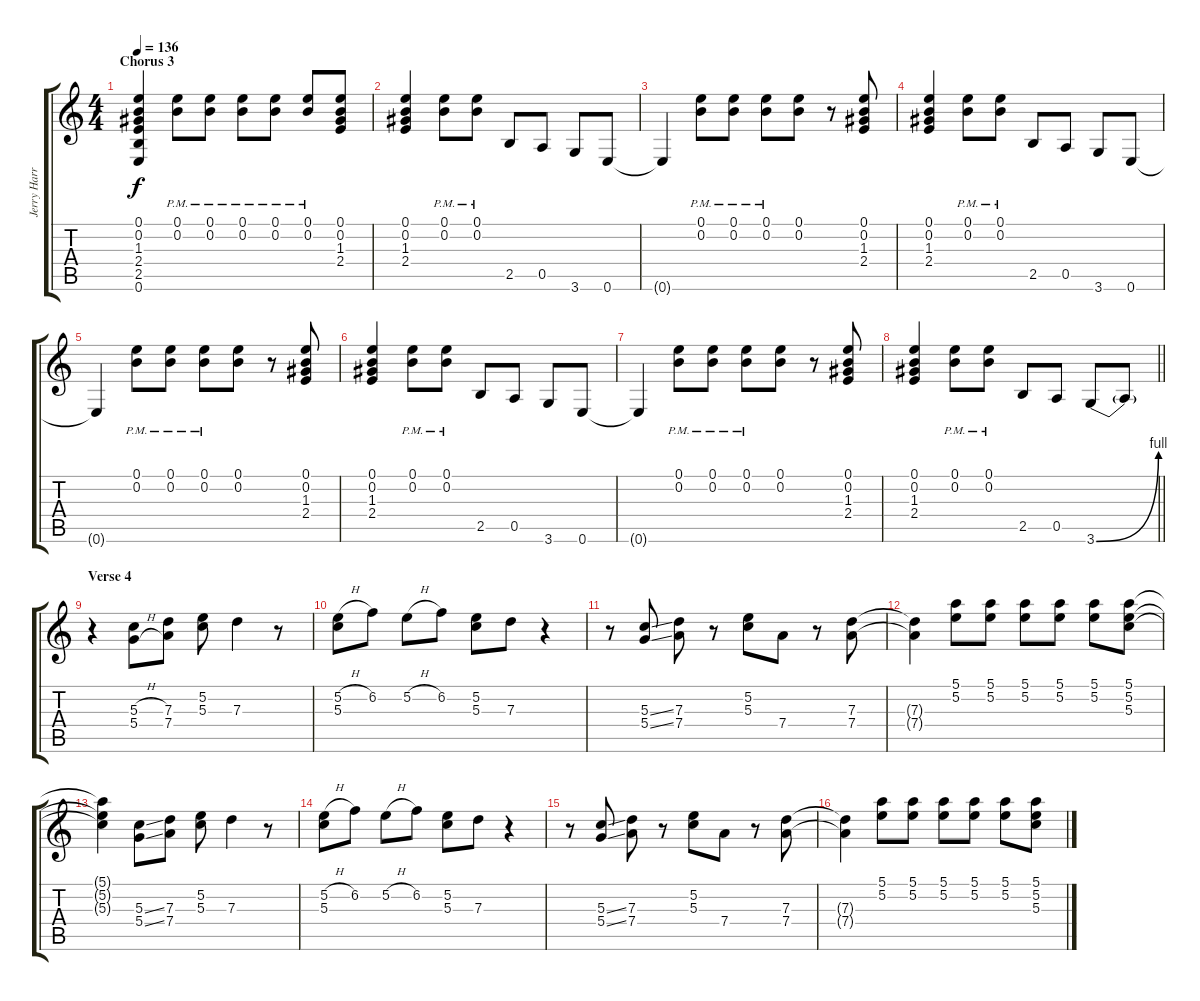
\track ("Jerry Harrison" "Jerry Harr") {instrument distortionguitar}
\staff {score tabs}
\tuning (E4 B3 G3 D3 A2 E2) {hide}
\ts (4 4)
\section ("" "Chorus 3")
\tempo 136
\clef g2
\ks c
(0.1 0.2 1.3 2.4 2.5 0.6).4{dy f} (0.1{pm} 0.2{pm}).8 (0.1{pm} 0.2{pm}).8 (0.1{pm} 0.2{pm}).8 (0.1{pm} 0.2{pm}).8 (0.1{pm} 0.2{pm}).8 (0.1 0.2 1.3 2.4).8 |
(0.1 0.2 1.3 2.4).4 (0.1{pm} 0.2{pm}).8 (0.1{pm} 0.2{pm}).8 2.5.8 0.5.8 3.6.8 0.6.8 |
0.6{t}.4 (0.1{pm} 0.2{pm}).8 (0.1{pm} 0.2{pm}).8 (0.1{pm} 0.2{pm}).8 (0.1 0.2).8 r.8 (0.1 0.2 1.3 2.4).8 |
(0.1 0.2 1.3 2.4).4 (0.1{pm} 0.2{pm}).8 (0.1{pm} 0.2{pm}).8 2.5.8 0.5.8 3.6.8 0.6.8 |
0.6{t}.4 (0.1{pm} 0.2{pm}).8 (0.1{pm} 0.2{pm}).8 (0.1{pm} 0.2{pm}).8 (0.1 0.2).8 r.8 (0.1 0.2 1.3 2.4).8 |
(0.1 0.2 1.3 2.4).4 (0.1{pm} 0.2{pm}).8 (0.1{pm} 0.2{pm}).8 2.5.8 0.5.8 3.6.8 0.6.8 |
0.6{t}.4 (0.1{pm} 0.2{pm}).8 (0.1{pm} 0.2{pm}).8 (0.1{pm} 0.2{pm}).8 (0.1 0.2).8 r.8 (0.1 0.2 1.3 2.4).8 |
\barLineRight lightlight
(0.1 0.2 1.3 2.4).4 (0.1{pm} 0.2{pm}).8 (0.1{pm} 0.2{pm}).8 2.5.8 0.5.8 3.6{be (bend 0 0 60 4)}.8 3.6{t}.8 |
\section ("" "Verse 4")
r.4 (5.3{h} 5.4{h}).8 (7.3 7.4).8 (5.2 5.3).8 7.3.4 r.8 |
(5.2{h} 5.3).8 6.2.8 5.2{h}.8 6.2.8 (5.2 5.3).8 7.3.8 r.4 |
r.8 (5.3{ss} 5.4{ss}).8 (7.3 7.4).8 r.8 (5.2 5.3).8 7.4.8 r.8 (7.3 7.4).8 |
(7.3{t} 7.4{t}).4 (5.1 5.2).8 (5.1 5.2).8 (5.1 5.2).8 (5.1 5.2).8 (5.1 5.2).8 (5.1 5.2 5.3).8 |
(5.1{t} 5.2{t} 5.3{t}).4 (5.3{ss} 5.4{ss}).8 (7.3 7.4).8 (5.2 5.3).8 7.3.4 r.8 |
(5.2{h} 5.3).8 6.2.8 5.2{h}.8 6.2.8 (5.2 5.3).8 7.3.8 r.4 |
r.8 (5.3{ss} 5.4{ss}).8 (7.3 7.4).8 r.8 (5.2 5.3).8 7.4.8 r.8 (7.3 7.4).8 |
(7.3{t} 7.4{t}).4 (5.1 5.2).8 (5.1 5.2).8 (5.1 5.2).8 (5.1 5.2).8 (5.1 5.2).8 (5.1 5.2 5.3).8
